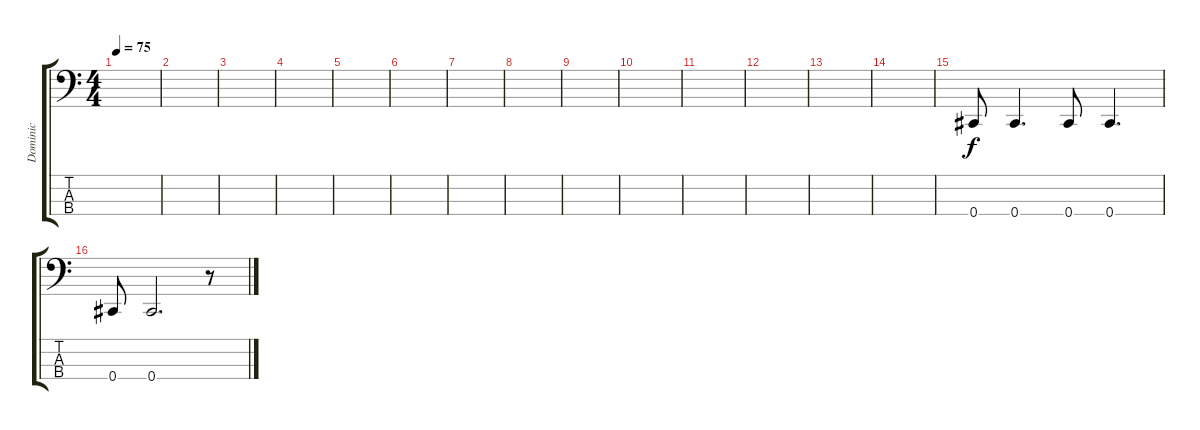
\track ("Dominic" "Dominic") {instrument electricbassfinger}
\staff {score tabs}
\tuning (Gb2 Db2 Ab1 Db1) {hide}
\ts (4 4)
\tempo 75
\clef f4
\ks c
|
|
|
|
|
|
|
|
|
|
|
|
|
|
0.4.8 0.4.4{d} 0.4.8 0.4.4{d} |
0.4.8 0.4.2{d} r.8
